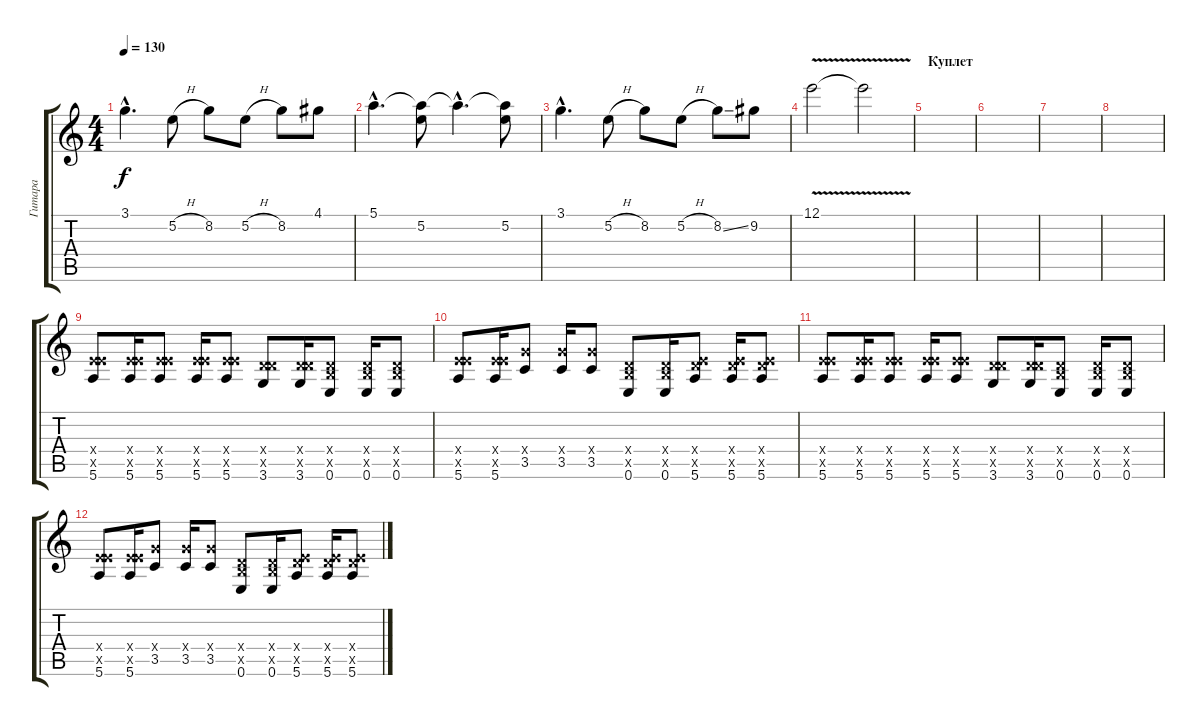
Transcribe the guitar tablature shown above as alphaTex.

\track ("Гитара" "Гитара") {instrument electricguitarclean}
\staff {score tabs}
\tuning (E4 B3 G3 D3 A2 E2) {hide}
\ts (4 4)
\tempo 130
\clef g2
\ks c
3.1{hac}.4{d dy f} 5.2{h}.8 8.2.8 5.2{h}.8 8.2.8 4.1.8 |
5.1{hac}.4{d} (5.1{t} 5.2).8 5.1{hac t}.4{d} (5.1{t} 5.2).8 |
3.1{hac}.4{d} 5.2{h}.8 8.2.8 5.2{h}.8 8.2{ss}.8 9.2.8 |
12.1{v}.2 12.1{t}.2 |
\section ("" "Куплет")
|
|
|
|
(2.4{x} 7.5{x} 5.6).8{instrument distortionguitar} (2.4{x} 7.5{x} 5.6).16 (2.4{x} 7.5{x} 5.6).8 (2.4{x} 7.5{x} 5.6).16 (2.4{x} 7.5{x} 5.6).8 (0.4{x} 5.5{x} 3.6).8 (0.4{x} 5.5{x} 3.6).16 (0.4{x} 2.5{x} 0.6).8 (0.4{x} 2.5{x} 0.6).16 (0.4{x} 2.5{x} 0.6).8 |
(2.4{x} 7.5{x} 5.6).8 (2.4{x} 7.5{x} 5.6).16 (5.4{x} 3.5).8 (5.4{x} 3.5).16 (5.4{x} 3.5).8 (0.4{x} 2.5{x} 0.6).8 (0.4{x} 2.5{x} 0.6).16 (0.4{x} 7.5{x} 5.6).8 (0.4{x} 7.5{x} 5.6).16 (0.4{x} 7.5{x} 5.6).8 |
(2.4{x} 7.5{x} 5.6).8{instrument distortionguitar} (2.4{x} 7.5{x} 5.6).16 (2.4{x} 7.5{x} 5.6).8 (2.4{x} 7.5{x} 5.6).16 (2.4{x} 7.5{x} 5.6).8 (0.4{x} 5.5{x} 3.6).8 (0.4{x} 5.5{x} 3.6).16 (0.4{x} 2.5{x} 0.6).8 (0.4{x} 2.5{x} 0.6).16 (0.4{x} 2.5{x} 0.6).8 |
(2.4{x} 7.5{x} 5.6).8 (2.4{x} 7.5{x} 5.6).16 (5.4{x} 3.5).8 (5.4{x} 3.5).16 (5.4{x} 3.5).8 (0.4{x} 2.5{x} 0.6).8 (0.4{x} 2.5{x} 0.6).16 (0.4{x} 7.5{x} 5.6).8 (0.4{x} 7.5{x} 5.6).16 (0.4{x} 7.5{x} 5.6).8
